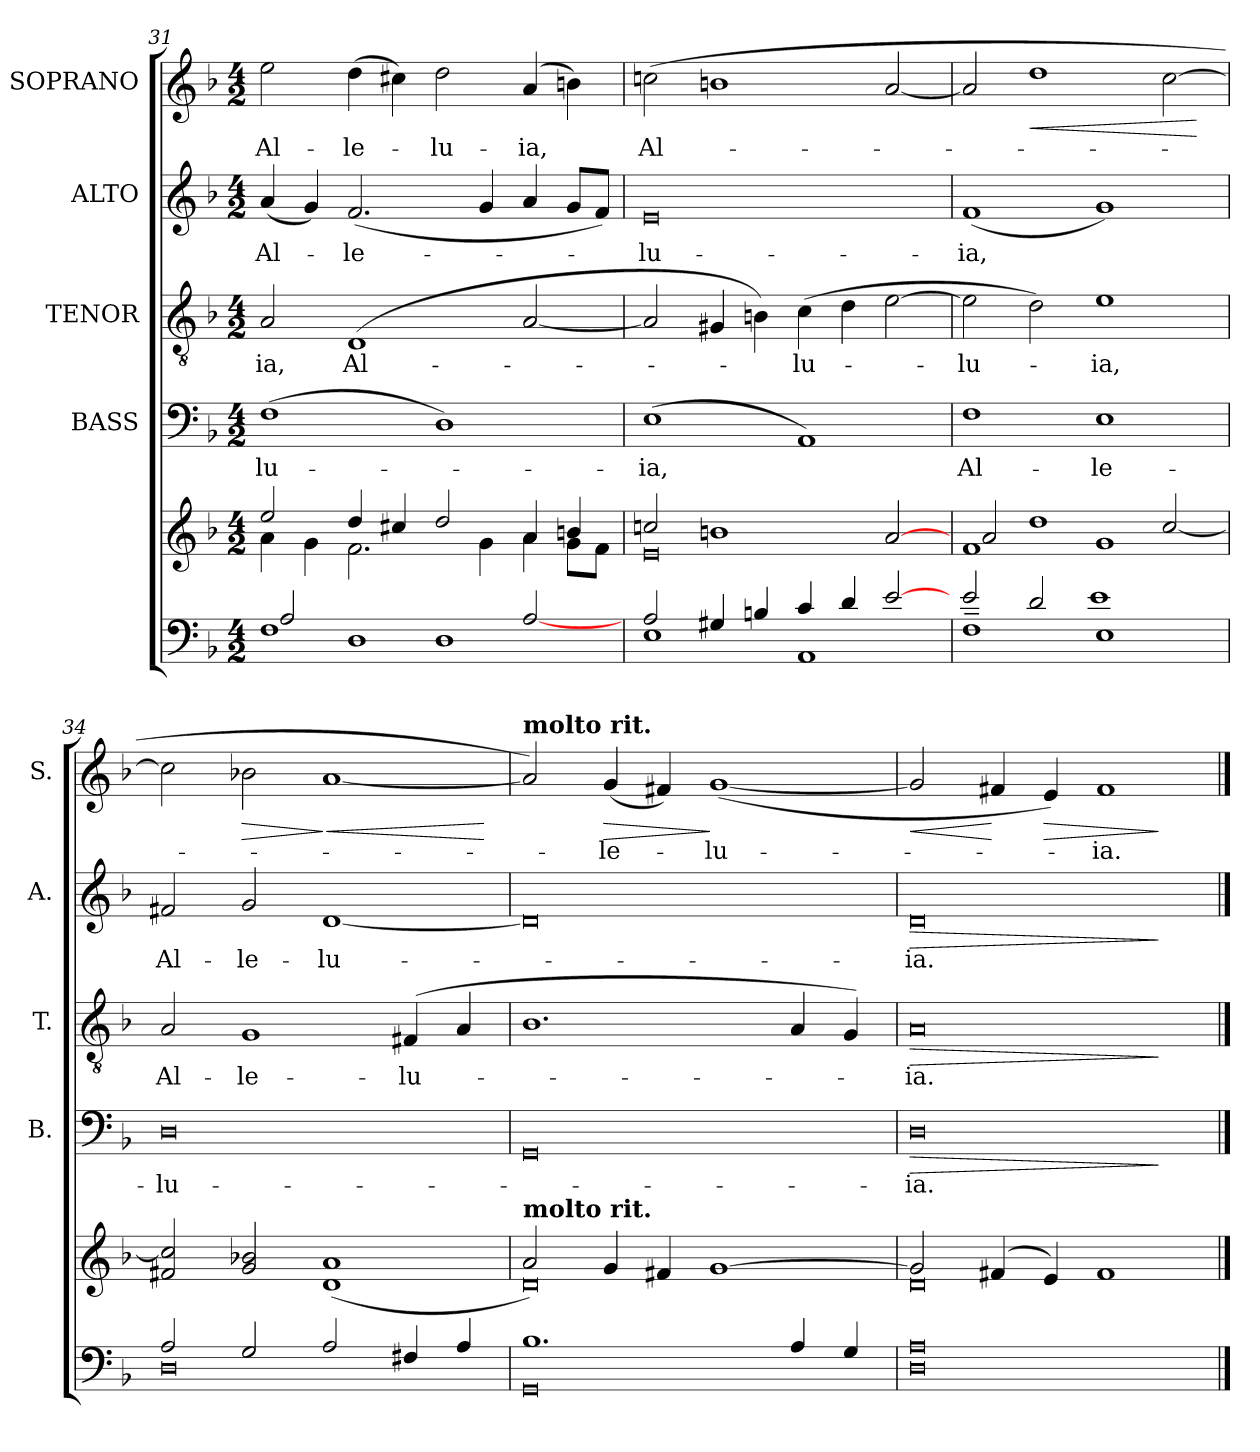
**kern	**kern	**kern	**text	**dynam	**kern	**text	**dynam	**kern	**text	**dynam	**kern	**text	**dynam
*part5	*part5	*part4	*part4	*part4	*part3	*part3	*part3	*part2	*part2	*part2	*part1	*part1	*part1
*staff6	*staff5	*staff4	*staff4	*staff4	*staff3	*staff3	*staff3	*staff2	*staff2	*staff2	*staff1	*staff1	*staff1
*	*	*I"BASS	*	*	*I"TENOR	*	*	*I"ALTO	*	*	*I"SOPRANO	*	*
*	*	*I'B.	*	*	*I'T.	*	*	*I'A.	*	*	*I'S.	*	*
*clefF4	*clefG2	*clefF4	*	*	*clefGv2	*	*	*clefG2	*	*	*clefG2	*	*
*k[b-]	*k[b-]	*k[b-]	*	*	*k[b-]	*	*	*k[b-]	*	*	*k[b-]	*	*
*F:	*F:	*F:	*	*	*F:	*	*	*F:	*	*	*F:	*	*
*M4/2	*M4/2	*M4/2	*	*	*M4/2	*	*	*M4/2	*	*	*M4/2	*	*
=31	=31	=31	=31	=31	=31	=31	=31	=31	=31	=31	=31	=31	=31
*^	*^	*	*	*	*	*	*	*	*	*	*	*	*
!	!	!	!	!	!LO:LY:b	!	!	!LO:LY:b	!	!	!LO:LY:b	!	!	!LO:LY:b	!
1F	2A/	2ee/	4a\	(>1F	-lu-	.	2A/	-ia,	.	(<4a/	Al-	.	2ee\	Al-	.
.	.	.	4g\	.	.	.	.	.	.	4g/)	.	.	.	.	.
!	!	!	!	!	!	!	!	!LO:LY:b	!	!	!LO:LY:b	!	!	!LO:LY:b	!
.	1D	4dd/	2.f\	.	.	.	(>1D	Al-	.	(<2.f/	-le-	.	(>4dd\	-le-	.
.	.	4cc#X/	.	.	.	.	.	.	.	.	.	.	4cc#X\)	.	.
!	!	!	!	!	!	!	!	!	!	!	!	!	!	!LO:LY:b	!
1D	.	2dd/	.	1D)	.	.	.	.	.	.	.	.	2dd\	-lu-	.
.	.	.	4g\	.	.	.	.	.	.	4g/	.	.	.	.	.
!	!	!	!	!	!	!	!	!	!	!	!	!	!	!LO:LY:b	!
.	[>2A/	4a\	4a/	.	.	.	[<2A/	.	.	4a/	.	.	(4a/	-ia,	.
.	.	4bn/	8g\L	.	.	.	.	.	.	8g/L	.	.	4bn\)	.	.
.	.	.	8f\J	.	.	.	.	.	.	8f/J)	.	.	.	.	.
=32	=32	=32	=32	=32	=32	=32	=32	=32	=32	=32	=32	=32	=32	=32	=32
!	!	!	!	!	!LO:LY:b	!	!	!	!	!	!LO:LY:b:rj	!	!	!LO:LY:b	!
2A/	1E	2ccn/	0e	(>1E	-ia,	.	2A/]	.	.	0e	-lu-	.	(>2ccn\	Al-	.
4G#X/	.	1bn	.	.	.	.	4G#X/	.	.	.	.	.	1bn	.	.
4Bn/	.	.	.	.	.	.	4Bn\)	.	.	.	.	.	.	.	.
!	!	!	!	!	!	!	!	!LO:LY:b	!	!	!	!	!	!	!
4c/	1AA	.	.	1AA)	.	.	(>4c\	-lu-	.	.	.	.	.	.	.
4d/	.	.	.	.	.	.	4d\	.	.	.	.	.	.	.	.
[<2e/	.	[<2a/	.	.	.	.	[<2e\	.	.	.	.	.	[<2a/	.	.
!!LO:LB:g=z
=33	=33	=33	=33	=33	=33	=33	=33	=33	=33	=33	=33	=33	=33	=33	=33
!	!	!	!	!	!LO:LY:b	!	!	!LO:LY:b	!	!	!LO:LY:b	!	!	!	!
1F~>	2e/	1f	2a/	1F	Al-	.	2e\]	-lu-	.	(<1f	-ia,	.	2a/]	.	.
!	!	!	!	!	!	!	!	!	!	!	!	!	!	!	!LO:HP:b
.	2d/	.	1dd	.	.	.	2d\)	.	.	.	.	.	1dd	.	<
!	!	!	!	!	!LO:LY:b	!	!	!LO:LY:b	!	!	!	!	!	!	!
1E	1e	1g	.	1E	-le-	.	1e	-ia,	.	1g)	.	.	.	.	.
.	.	.	[>2cc/	.	.	.	.	.	.	.	.	.	[>2cc\	.	.
*v	*v	*	*	*	*	*	*	*	*	*	*	*	*	*	*
*	*v	*v	*	*	*	*	*	*	*	*	*	*	*	*
.	.	.	.	.	.	.	.	.	.	.	.	.	[
=34	=34	=34	=34	=34	=34	=34	=34	=34	=34	=34	=34	=34	=34
*^	*	*	*	*	*	*	*	*	*	*	*	*	*
!	!	!	!	!LO:LY:b	!	!	!LO:LY:b	!	!	!LO:LY:b	!	!	!	!
2A/	0D	2f#X/ 2cc/]	0D	-lu-	.	2A/	Al-	.	2f#X/	Al-	.	2cc\]	.	.
!	!	!	!	!	!	!	!LO:LY:b	!	!	!LO:LY:b	!	!	!	!LO:HP:b
2G/	.	2g/ 2b-X/	.	.	.	1G	-le-	.	2g/	-le-	.	2b-X\	.	>
!	!	!	!	!	!	!	!	!	!	!LO:LY:b	!	!	!	!LO:HP:n=1:b
2A/	.	(<1d 1a	.	.	.	.	.	.	[<1d	-lu-	.	[<1a	.	] <
!	!	!	!	!	!	!	!LO:LY:b	!	!	!	!	!	!	!
4F#X/	.	.	.	.	.	(4F#X/	-lu-	.	.	.	.	.	.	.
4A/	.	.	.	.	.	4A/	.	.	.	.	.	.	.	.
*v	*v	*	*	*	*	*	*	*	*	*	*	*	*	*
.	.	.	.	.	.	.	.	.	.	.	.	.	[
=35	=35	=35	=35	=35	=35	=35	=35	=35	=35	=35	=35	=35	=35
*^	*^	*	*	*	*	*	*	*	*	*	*	*	*
!	!	!	!	!	!	!	!	!	!	!	!	!	!LO:TX:a:B:t=molto rit.	!	!
!	!	!LO:TX:a:B:t=molto rit.	!	!	!	!	!	!	!	!	!	!	!	!	!
1.B-	0GG	2a/)	0d	0GG	.	.	1.B-	.	.	0d]	.	.	2a/])	.	.
!	!	!	!	!	!	!	!	!	!	!	!	!	!	!LO:LY:b	!LO:HP:b
.	.	4g/	.	.	.	.	.	.	.	.	.	.	(<4g/	-le-	>
.	.	4f#X/	.	.	.	.	.	.	.	.	.	.	4f#X/)	.	.
!	!	!	!	!	!	!	!	!	!	!	!	!	!	!LO:LY:b	!
.	.	[>1g	.	.	.	.	.	.	.	.	.	.	(<[<1g	-lu-	]
4A/	.	.	.	.	.	.	4A/	.	.	.	.	.	.	.	.
4G/	.	.	.	.	.	.	4G/)	.	.	.	.	.	.	.	.
*v	*v	*	*	*	*	*	*	*	*	*	*	*	*	*	*
=36	=36	=36	=36	=36	=36	=36	=36	=36	=36	=36	=36	=36	=36	=36
!	!	!	!	!LO:LY:b:rj	!LO:HP:b	!	!LO:LY:b:rj	!LO:HP:b	!	!LO:LY:b:rj	!LO:HP:b	!	!	!LO:HP:b
0D 0A	2g/]	0d	0D	-ia.	>	0A	-ia.	>	0d	-ia.	>	2g/]	.	<
.	(4f#X/	.	.	.	.	.	.	.	.	.	.	4f#X/	.	[
!	!	!	!	!	!	!	!	!	!	!	!	!	!	!LO:HP:b
.	4e/)	.	.	.	.	.	.	.	.	.	.	4e/)	.	>
!	!	!	!	!	!	!	!	!	!	!	!	!	!LO:LY:b	!
.	1f#	.	.	.	.	.	.	.	.	.	.	1f#	-ia.	.
*	*v	*v	*	*	*	*	*	*	*	*	*	*	*	*
.	.	.	.	]	.	.	]	.	.	]	.	.	]
==	==	==	==	==	==	==	==	==	==	==	==	==	==
*-	*-	*-	*-	*-	*-	*-	*-	*-	*-	*-	*-	*-	*-
